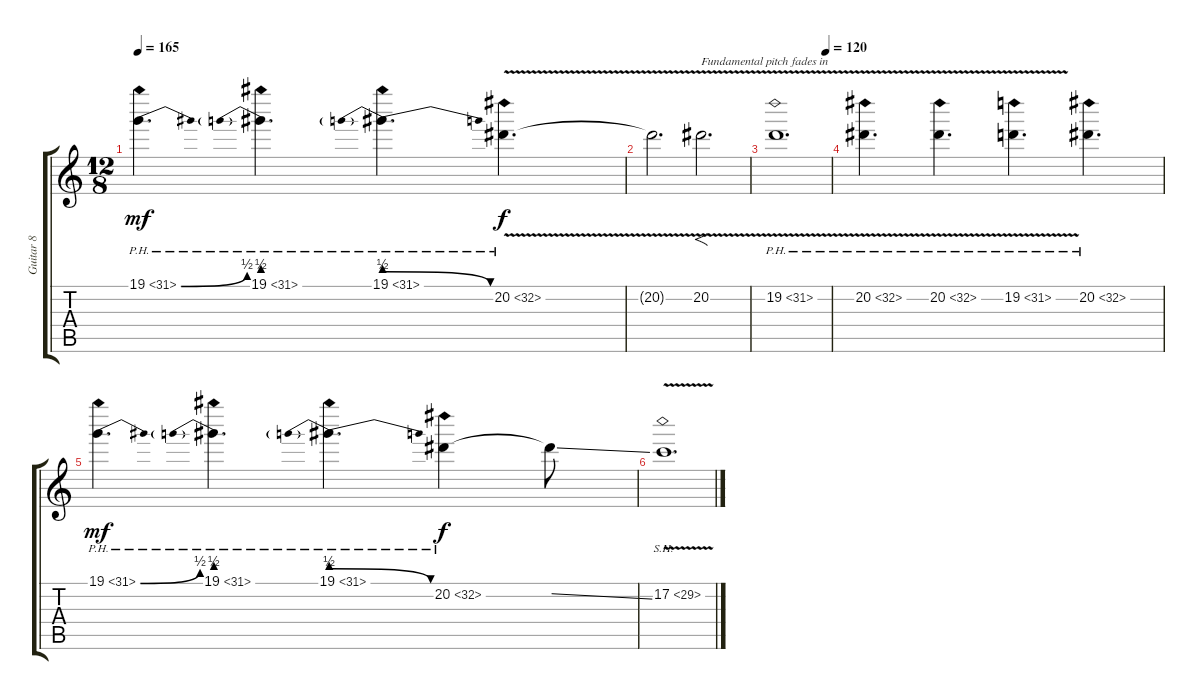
\track ("Guitar 8" "Guitar 8") {instrument distortionguitar}
\staff {score tabs}
\tuning (C4 G3 Eb3 Bb2 F2 C2) {hide}
\ts (12 8)
\tempo 165
\clef g2
\ks c
19.1{be (bend 0 0 60 2) ph 12}.4{d dy mf} 19.1{be (prebend 0 2 60 2) ph 12}.4{d} 19.1{be (prebendrelease 0 2 60 0) ph 12}.4{d} 20.2{ph 12 v}.4{d dy f} |
20.2{t}.2{d} 20.2{v}.2{f d txt "Fundamental pitch fades in"} |
\tempo (120 0.9166666666666666)
19.2{ph 12 v}.1{d} |
20.2{ph 12 v}.4{d} 20.2{ph 12 v}.4{d} 19.2{ph 12 v}.4{d} 20.2{ph 12}.4{d} |
19.1{be (bend 0 0 60 2) ph 12}.4{d dy mf} 19.1{be (prebend 0 2 60 2) ph 12}.4{d} 19.1{be (prebendrelease 0 2 60 0) ph 12}.4{d} 20.2{ph 12}.4{dy f} 20.2{ss t}.8 |
17.2{sh 12 v}.1{d}
